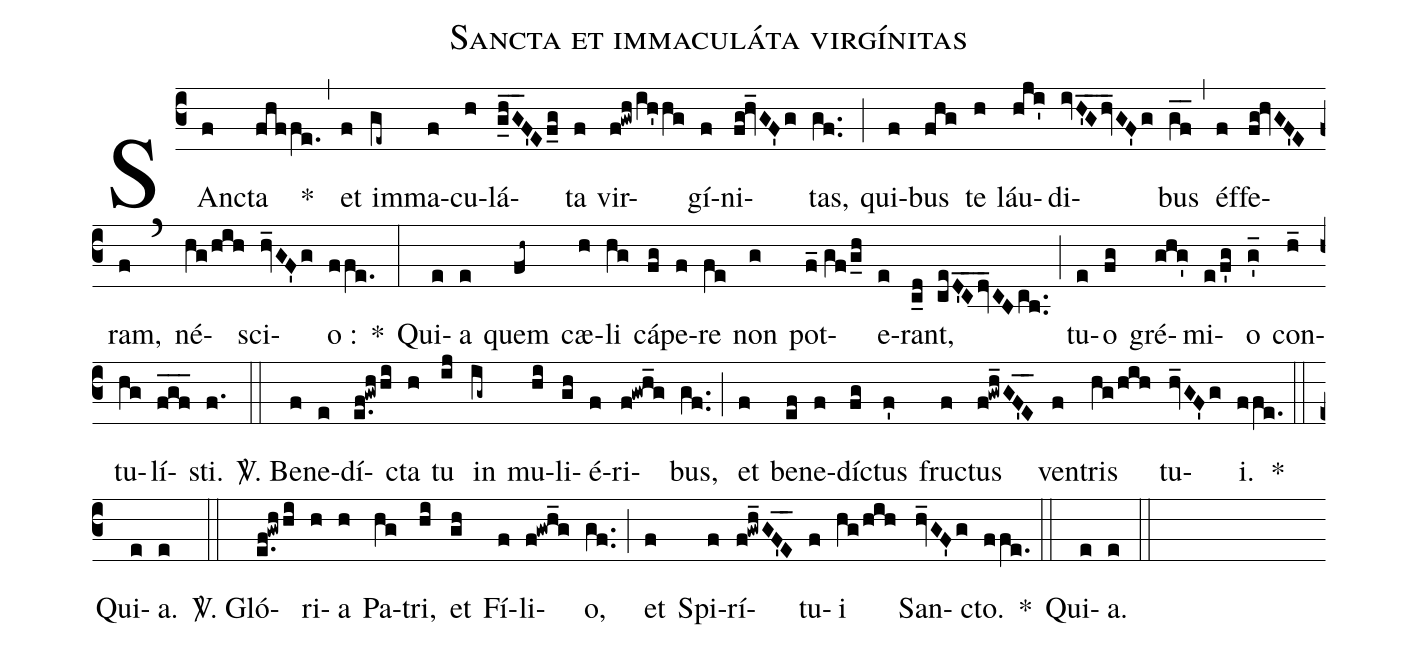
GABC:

name:Sancta et immaculáta virgínitas;
%%
(c3) SAn(f)cta(fhffe.) *(,) et(f) im(ge~)ma(f)cu(h)lá(g_hG__F'Ef_g)ta(f) vir(f!gwh/ih'hg)gí(f)ni(fg!hv_GF'g)tas,(gf..) (;) qui(f)bus(fhg) te(h) láu(hji')di(ivH'_G_hv_GF'g)bus(gf__) (,) éf(f)fe(fg!hvGF'E)ram,(f) (`) né(hg/hih)sci(hv_GF'g)o :(ffe.) *(:)
Qui(e)a(e) quem(fh~) cæ(h)li(hg) cá(fg)pe(f)re(fe) non(g) pot(f_//gf/g_h)e(e)rant,(c_d ceD'_C_dv_CBcb..) (;) tu(e)o(fg) gré(ghg')mi(e/f'g)o(g'_) con(h_)tu(hg)lí-(fgf___)sti.(f.) (::)

<sp>V/</sp>. Be(f)ne(e)dí-(e.f!gwhhi)cta(h) tu(ij) in(ig~) mu(hi)li(gh)é(f)ri(f!gwh_g)bus,(gf..) (;) et(f) be(ef)ne(f)dí(fg)ctus(f') fru(f)ctus(f!gwh_GF'_E_) ven(f)tris(hg/hih) tu(hv_GF'g)i.(ffe.) *(::) Qui(e)a.(e) (::)

<sp>V/</sp>. Gló(e.f!gwhhi)ri(h)a(h) Pa(hg)tri,(hi) et(gh) Fí(f)li(f!gwh_g)o,(gf..) (;) et(f) Spi(f)rí(f!gwh_GF'_E_)tu(f)i(hg/hih) San(hv_GF'g)cto.(ffe.) *(::) Qui(e)a.(e) (::)
